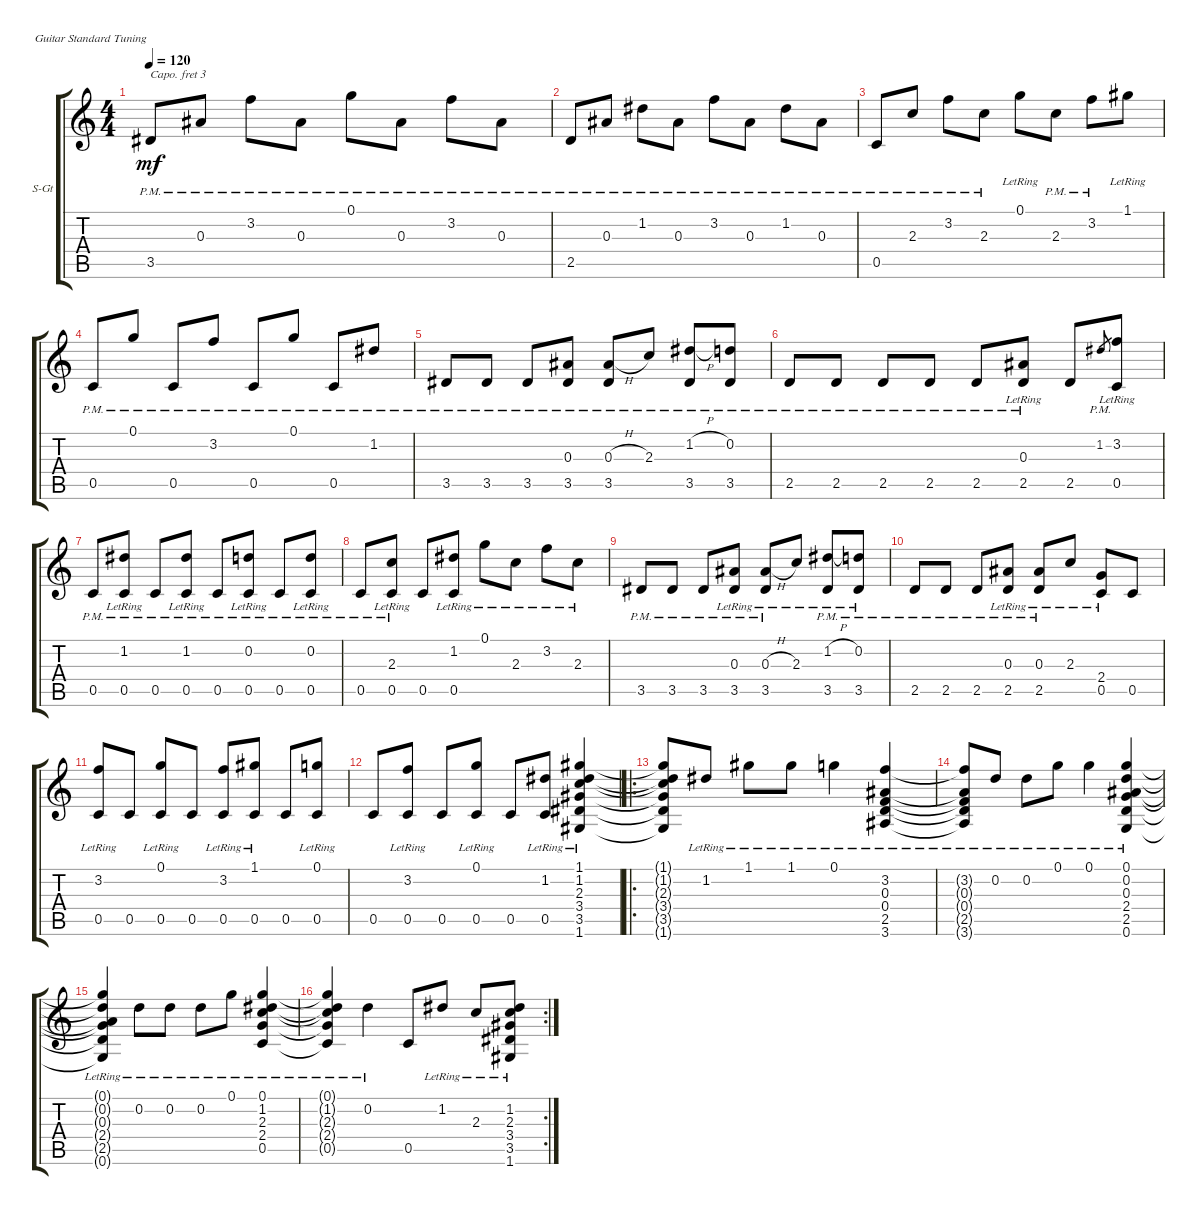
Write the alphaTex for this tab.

\defaultSystemsLayout 4
\bracketExtendMode groupsimilarinstruments
\firstSystemTrackNameOrientation horizontal
\otherSystemsTrackNameOrientation horizontal
\track ("Steel Guitar" "S-Gt") {instrument acousticguitarsteel}
\staff {score tabs}
\capo 3
\tuning (E4 B3 G3 D3 A2 E2)
\ts (4 4)
\tempo 120
\clef g2
\ks c
3.5{pm}.8{dy mf instrument acousticguitarsteel} 0.3{pm}.8 3.2{pm}.8 0.3{pm}.8 0.1{pm}.8 0.3{pm}.8 3.2{pm}.8 0.3{pm}.8 |
2.5{pm}.8 0.3{pm}.8 1.2{pm}.8 0.3{pm}.8 3.2{pm}.8 0.3{pm}.8 1.2{pm}.8 0.3{pm}.8 |
0.5{pm}.8 2.3{pm}.8 3.2{pm}.8 2.3{pm}.8 0.1{lr}.8 2.3{pm}.8 3.2{pm}.8 1.1{lr}.8 |
0.5{pm}.8 0.1{pm}.8 0.5{pm}.8 3.2{pm}.8 0.5{pm}.8 0.1{pm}.8 0.5{pm}.8 1.2{pm}.8 |
3.5{pm}.8 3.5{pm}.8 3.5{pm}.8 (3.5{pm} 0.3{pm}).8 (3.5{pm} 0.3{h pm}).8 2.3{pm}.8 (1.2{h pm} 3.5{pm}).8 (0.2{pm} 3.5{pm}).8 |
2.5{pm}.8 2.5{pm}.8 2.5{pm}.8 2.5{pm}.8 2.5{pm}.8 (2.5{pm} 0.3{lr}).8 2.5.8 1.2{pm}.8{gr} (3.2{lr} 0.5{pm}).8 |
0.5{pm}.8 (0.5{pm} 1.2{lr}).8 0.5{pm}.8 (1.2{lr} 0.5{pm}).8 0.5{pm}.8 (0.5{pm} 0.2{lr}).8 0.5{pm}.8 (0.5{pm} 0.2{lr}).8 |
0.5{pm}.8 (0.5{pm} 2.3{lr}).8 0.5.8 (1.2{lr} 0.5).8 0.1{lr}.8 2.3{lr}.8 3.2{lr}.8 2.3{lr}.8 |
3.5{pm}.8 3.5{pm}.8 3.5{pm}.8 (3.5{pm} 0.3{lr}).8 (3.5{pm} 0.3{h lr}).8 2.3{lr}.8 (1.2{h lr} 3.5{pm}).8 (0.2{lr} 3.5{pm}).8 |
2.5{pm}.8 2.5{pm}.8 2.5{pm}.8 (2.5{pm} 0.3{lr}).8 (2.5{pm} 0.3{lr}).8 2.3{lr}.8 (0.5 2.4{lr}).8 0.5.8 |
(0.5 3.2{lr}).8 0.5.8 (0.5 0.1{lr}).8 0.5.8 (0.5 3.2{lr}).8 (1.1{lr} 0.5).8 0.5.8 (0.5 0.1{lr}).8 |
0.5.8 (0.5 3.2{lr}).8 0.5.8 (0.5 0.1{lr}).8 0.5.8 (0.5 1.2{lr}).8 (3.5{lr} 1.6{lr} 3.4{lr} 2.3{lr} 1.2{lr} 1.1{lr}).4 |
\ro
(3.5{t} 1.6{t} 3.4{t} 2.3{t} 1.2{t} 1.1{t}).8 1.2{lr}.8 1.1{lr}.8 1.1{lr}.8 0.1{lr}.4 (3.6{lr} 2.5{lr} 0.4{lr} 0.3{lr} 3.2{lr}).4 |
(3.6{lr t} 2.5{lr t} 0.4{lr t} 0.3{lr t} 3.2{lr t}).8 0.2{lr}.8 0.2{lr}.8 0.1{lr}.8 0.1{lr}.4 (0.6{lr} 2.5{lr} 2.4{lr} 0.3{lr} 0.2{lr} 0.1{lr}).4 |
(0.6{lr t} 2.5{lr t} 2.4{lr t} 0.3{lr t} 0.2{lr t} 0.1{lr t}).4 0.2{lr}.8 0.2{lr}.8 0.2{lr}.8 0.1{lr}.8 (0.5{lr} 2.4 2.3 1.2 0.1).4 |
\rc 2
(0.5{lr t} 2.4{t} 2.3{t} 1.2{t} 0.1{t}).4 0.2{lr}.4 0.5.8 1.2{lr}.8 2.3{lr}.8 (3.5{lr} 1.6{lr} 3.4{lr} 2.3{lr} 1.2{lr}).8
